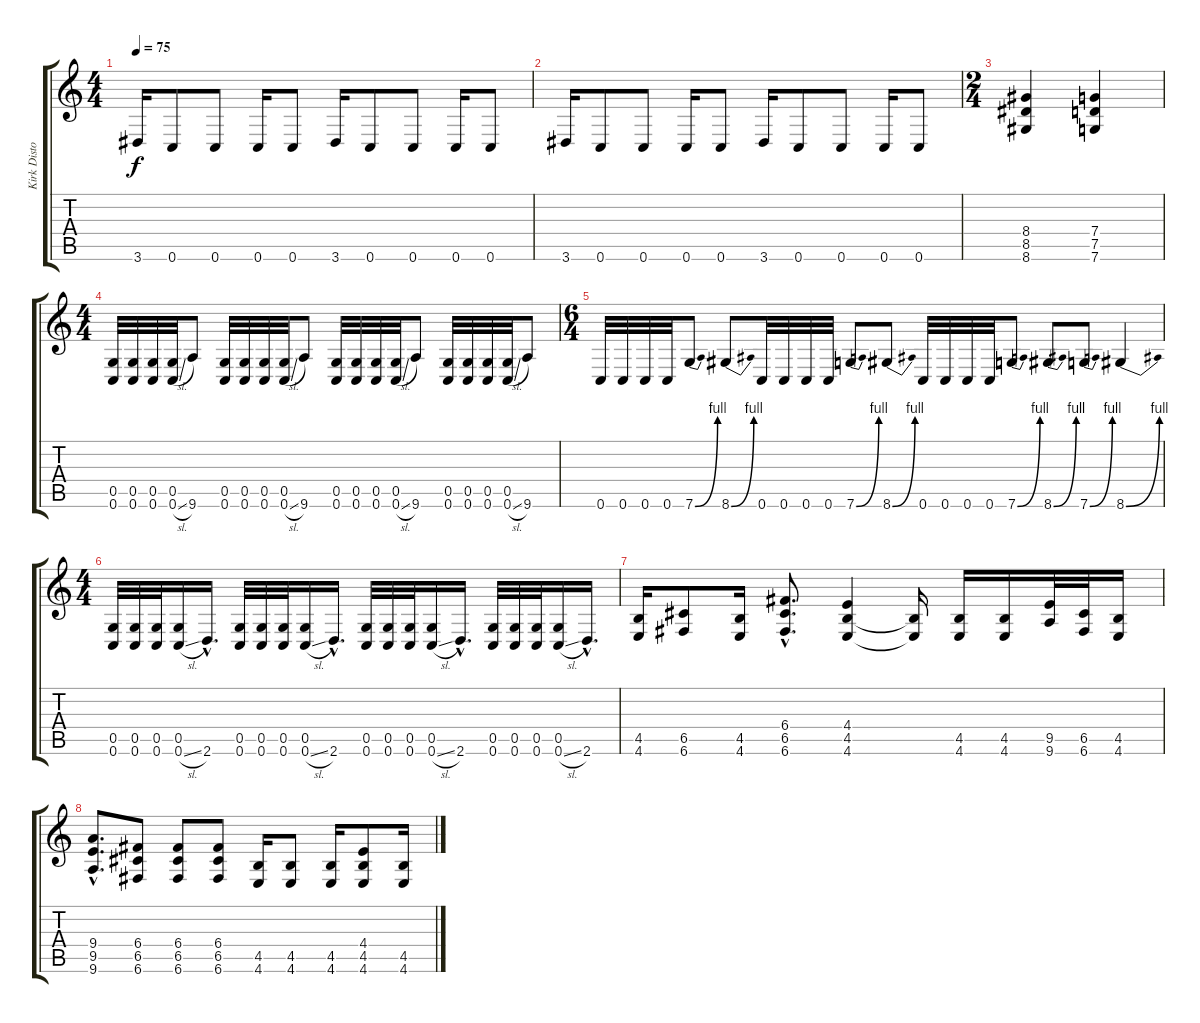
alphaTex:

\track ("Kirk Distortion" "Kirk Disto") {instrument distortionguitar}
\staff {score tabs}
\tuning (D4 A3 F3 C3 G2 C2) {hide}
\ts (4 4)
\tempo 75
\clef g2
\ks c
3.6.16{dy f} 0.6.8 0.6.8 0.6.16 0.6.8 3.6.16 0.6.8 0.6.8 0.6.16 0.6.8 |
3.6.16 0.6.8 0.6.8 0.6.16 0.6.8 3.6.16 0.6.8 0.6.8 0.6.16 0.6.8 |
\ts (2 4)
(8.4 8.5 8.6).4 (7.4 7.5 7.6).4 |
\ts (4 4)
(0.5 0.6).32 (0.5 0.6).32 (0.5 0.6).32 (0.5 0.6{sl}).32 9.6.8 (0.5 0.6).32 (0.5 0.6).32 (0.5 0.6).32 (0.5 0.6{sl}).32 9.6.8 (0.5 0.6).32 (0.5 0.6).32 (0.5 0.6).32 (0.5 0.6{sl}).32 9.6.8 (0.5 0.6).32 (0.5 0.6).32 (0.5 0.6).32 (0.5 0.6{sl}).32 9.6.8 |
\ts (6 4)
0.6.32 0.6.32 0.6.32 0.6.32 7.6{be (bend 0 0 60 4)}.8 8.6{be (bend 0 0 60 4)}.8 0.6.32 0.6.32 0.6.32 0.6.32 7.6{be (bend 0 0 60 4)}.8 8.6{be (bend 0 0 60 4)}.8 0.6.32 0.6.32 0.6.32 0.6.32 7.6{be (bend 0 0 60 4)}.8 8.6{be (bend 0 0 60 4)}.8 7.6{be (bend 0 0 60 4)}.8 8.6{be (bend 0 0 60 4)}.4 |
\ts (4 4)
(0.5 0.6).32 (0.5 0.6).32 (0.5 0.6).32 (0.5 0.6{sl}).16 2.6{hac}.16{d} (0.5 0.6).32 (0.5 0.6).32 (0.5 0.6).32 (0.5 0.6{sl}).16 2.6{hac}.16{d} (0.5 0.6).32 (0.5 0.6).32 (0.5 0.6).32 (0.5 0.6{sl}).16 2.6{hac}.16{d} (0.5 0.6).32 (0.5 0.6).32 (0.5 0.6).32 (0.5 0.6{sl}).16 2.6{hac}.16{d} |
(4.5 4.6).16 (6.5 6.6).8 (4.5 4.6).16 (6.4{hac} 6.5{hac} 6.6{hac}).8{d} (4.4 4.5 4.6).4 (4.5{t} 4.6{t}).16 (4.5 4.6).16 (4.5 4.6).16 (9.5 9.6).32 (6.5 6.6).32 (4.5 4.6).16 |
(9.4{hac} 9.5{hac} 9.6{hac}).8{d} (6.4 6.5 6.6).8 (6.4 6.5 6.6).8 (6.4 6.5 6.6).8 (4.5 4.6).16 (4.5 4.6).8 (4.5 4.6).16 (4.4 4.5 4.6).8 (4.5 4.6).16
